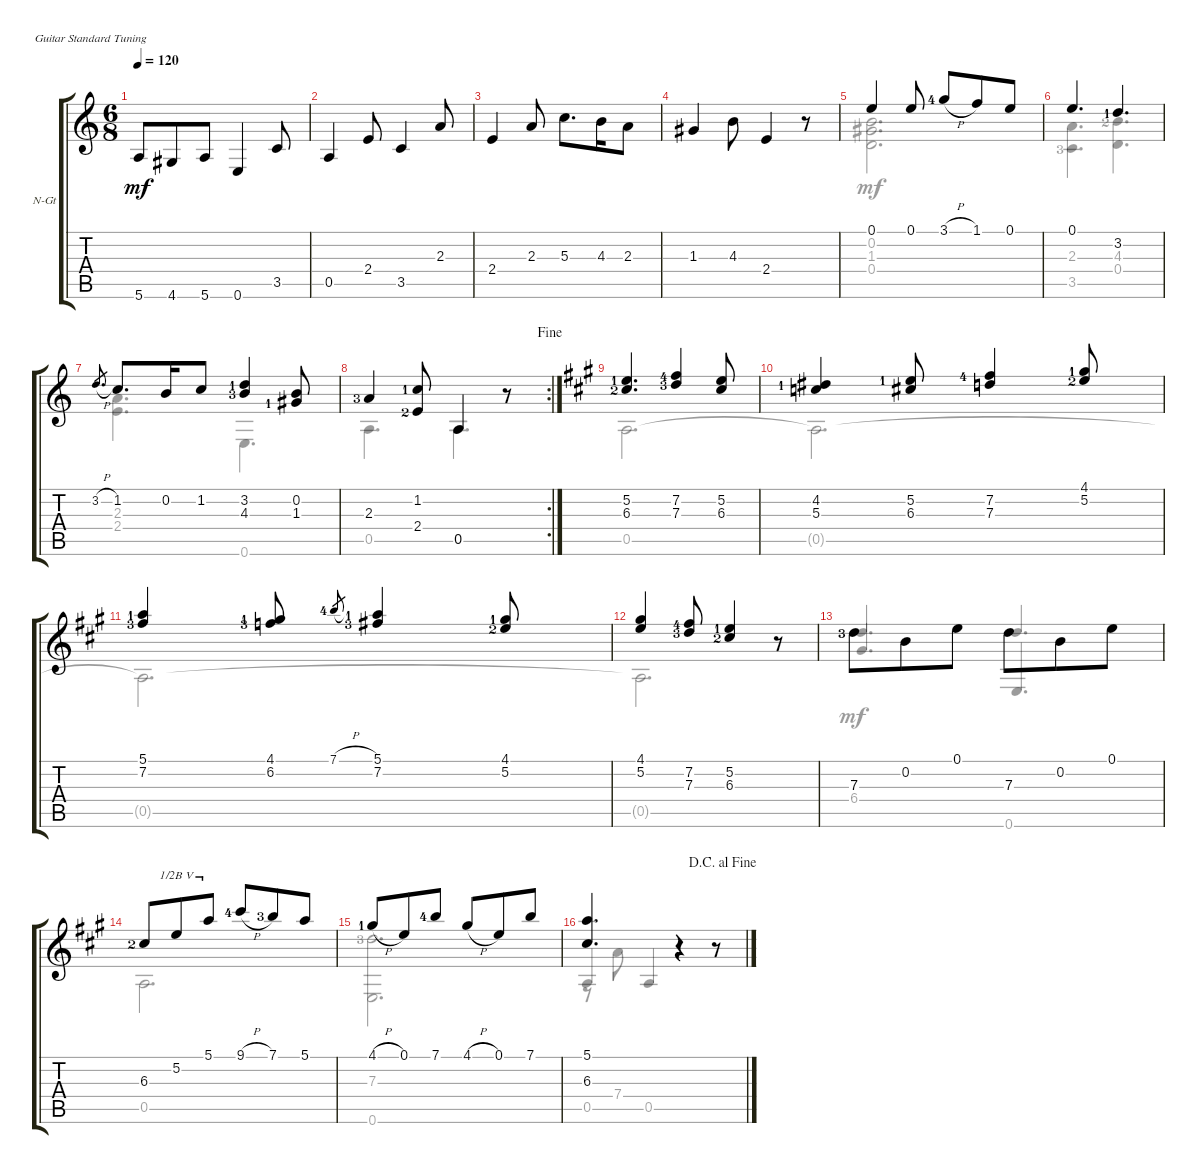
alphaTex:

\defaultSystemsLayout 4
\bracketExtendMode groupsimilarinstruments
\firstSystemTrackNameOrientation horizontal
\otherSystemsTrackNameOrientation horizontal
\track ("Nylon Guitar" "N-Gt") {instrument acousticguitarnylon}
\staff {score tabs}
\tuning (E4 B3 G3 D3 A2 E2)
\voice
\ts (6 8)
\tempo 120
\clef g2
\ks c
5.6.8{dy mf} 4.6.8 5.6.8 0.6.4 3.5.8 |
0.5.4 2.4.8 3.5.4 2.3.8 |
2.4.4 2.3.8 5.3.8{d} 4.3.16 2.3.8 |
1.3.4 4.3.8 2.4.4 r.8 |
0.1.4 0.1.8 3.1{h lf 5}.8 1.1.8 0.1.8 |
0.1.4{d} 3.2{lf 2}.4{d} |
3.2{h}.8{d gr} 1.2.8{d} 0.2.16 1.2.8 (3.2{lf 2} 4.3{lf 4}).4 (1.3{lf 2} 0.2).8 |
\rc 2
\jump fine
2.3{lf 4}.4 (1.2{lf 2} 2.4{lf 3}).8 0.5.4 r.8 |
\ks a
(5.2{lf 2} 6.3{lf 3}).4{d} (7.3{lf 4} 7.2{lf 5}).4 (5.2 6.3).8 |
(4.2{lf 2} 5.3).4 (6.3 5.2{lf 2}).8 (7.2{lf 5} 7.3).4 (5.2{lf 3} 4.1{lf 2}).8 |
(5.1{lf 2} 7.2{lf 4}).4 (6.2{lf 4} 4.1{lf 2}).8 7.1{h lf 5}.8{gr} (5.1{lf 2} 7.2{lf 4}).4 (5.2{lf 3} 4.1{lf 2}).8 |
(4.1 5.2).4 (7.2{lf 5} 7.3{lf 4}).8 (6.3{lf 3} 5.2{lf 2}).4 r.8 |
7.3{lf 4}.8{beam invert} 0.2.8 0.1.8 7.3.8{beam invert} 0.2.8 0.1.8 |
6.3{lf 3}.8 5.2.8{barre (5 half)} 5.1.8{barre (5 half)} 9.1{h lf 5}.8 7.1{lf 4}.8 5.1.8 |
4.1{h lf 2}.8 0.1.8 7.1{lf 5}.8 4.1{h}.8 0.1.8 7.1.8 |
\jump dacapoalfine
(5.1 6.3).4{d} r.4 r.8
\voice
\clef g2
\ottava regular
\simile none
\ks c
|
|
|
|
(0.2 1.3 0.4).2{d} |
(2.3 3.5{lf 4}).4{d} (0.4 4.3{lf 3}).4{d} |
(2.3 2.4).4{d} 0.6.4{d} |
0.5.4{d} 0.5.4{d} |
\ks a
0.5.2{d} |
0.5{t}.2{d} |
0.5{t}.2{d} |
0.5{t}.2{d} |
6.4.4{d beam invert} 0.6.4{d beam invert} |
0.5.2{d} |
(0.6 7.3{lf 4}).2{d} |
0.5.4{beam invert} 0.5.4{beam invert}
\voice
\clef g2
\ottava regular
\simile none
\ks c
|
|
|
|
|
|
|
|
\ks a
|
|
|
|
7.3{lf 4}.4{d beam invert} 7.3.4{d beam invert} |
|
|
r.8 7.4.8
